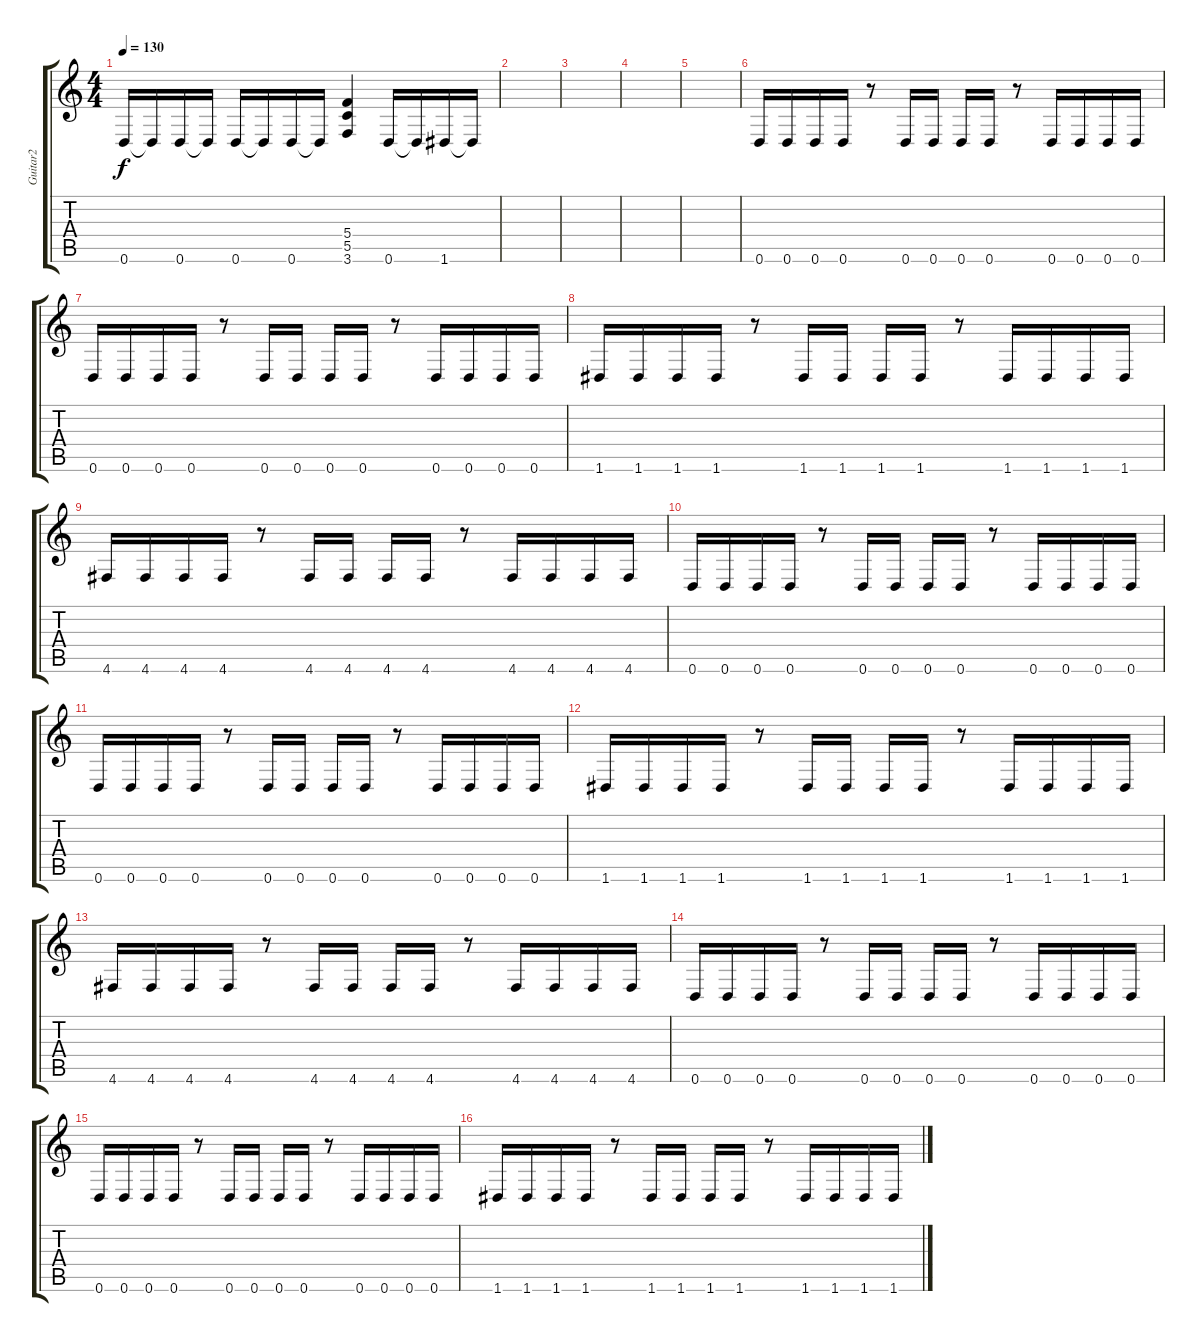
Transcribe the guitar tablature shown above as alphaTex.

\track ("Guitar2" "Guitar2") {instrument distortionguitar}
\staff {score tabs}
\tuning (D4 A3 F3 C3 G2 D2) {hide}
\ts (4 4)
\tempo 130
\clef g2
\ks c
0.6.16{dy f} 0.6{t}.16 0.6.16 0.6{t}.16 0.6.16 0.6{t}.16 0.6.16 0.6{t}.16 (5.4 5.5 3.6).4 0.6.16 0.6{t}.16 1.6.16 1.6{t}.16 |
|
|
|
|
0.6.16 0.6.16 0.6.16 0.6.16 r.8 0.6.16 0.6.16 0.6.16 0.6.16 r.8 0.6.16 0.6.16 0.6.16 0.6.16 |
0.6.16 0.6.16 0.6.16 0.6.16 r.8 0.6.16 0.6.16 0.6.16 0.6.16 r.8 0.6.16 0.6.16 0.6.16 0.6.16 |
1.6.16 1.6.16 1.6.16 1.6.16 r.8 1.6.16 1.6.16 1.6.16 1.6.16 r.8 1.6.16 1.6.16 1.6.16 1.6.16 |
4.6.16 4.6.16 4.6.16 4.6.16 r.8 4.6.16 4.6.16 4.6.16 4.6.16 r.8 4.6.16 4.6.16 4.6.16 4.6.16 |
0.6.16 0.6.16 0.6.16 0.6.16 r.8 0.6.16 0.6.16 0.6.16 0.6.16 r.8 0.6.16 0.6.16 0.6.16 0.6.16 |
0.6.16 0.6.16 0.6.16 0.6.16 r.8 0.6.16 0.6.16 0.6.16 0.6.16 r.8 0.6.16 0.6.16 0.6.16 0.6.16 |
1.6.16 1.6.16 1.6.16 1.6.16 r.8 1.6.16 1.6.16 1.6.16 1.6.16 r.8 1.6.16 1.6.16 1.6.16 1.6.16 |
4.6.16 4.6.16 4.6.16 4.6.16 r.8 4.6.16 4.6.16 4.6.16 4.6.16 r.8 4.6.16 4.6.16 4.6.16 4.6.16 |
0.6.16 0.6.16 0.6.16 0.6.16 r.8 0.6.16 0.6.16 0.6.16 0.6.16 r.8 0.6.16 0.6.16 0.6.16 0.6.16 |
0.6.16 0.6.16 0.6.16 0.6.16 r.8 0.6.16 0.6.16 0.6.16 0.6.16 r.8 0.6.16 0.6.16 0.6.16 0.6.16 |
1.6.16 1.6.16 1.6.16 1.6.16 r.8 1.6.16 1.6.16 1.6.16 1.6.16 r.8 1.6.16 1.6.16 1.6.16 1.6.16
